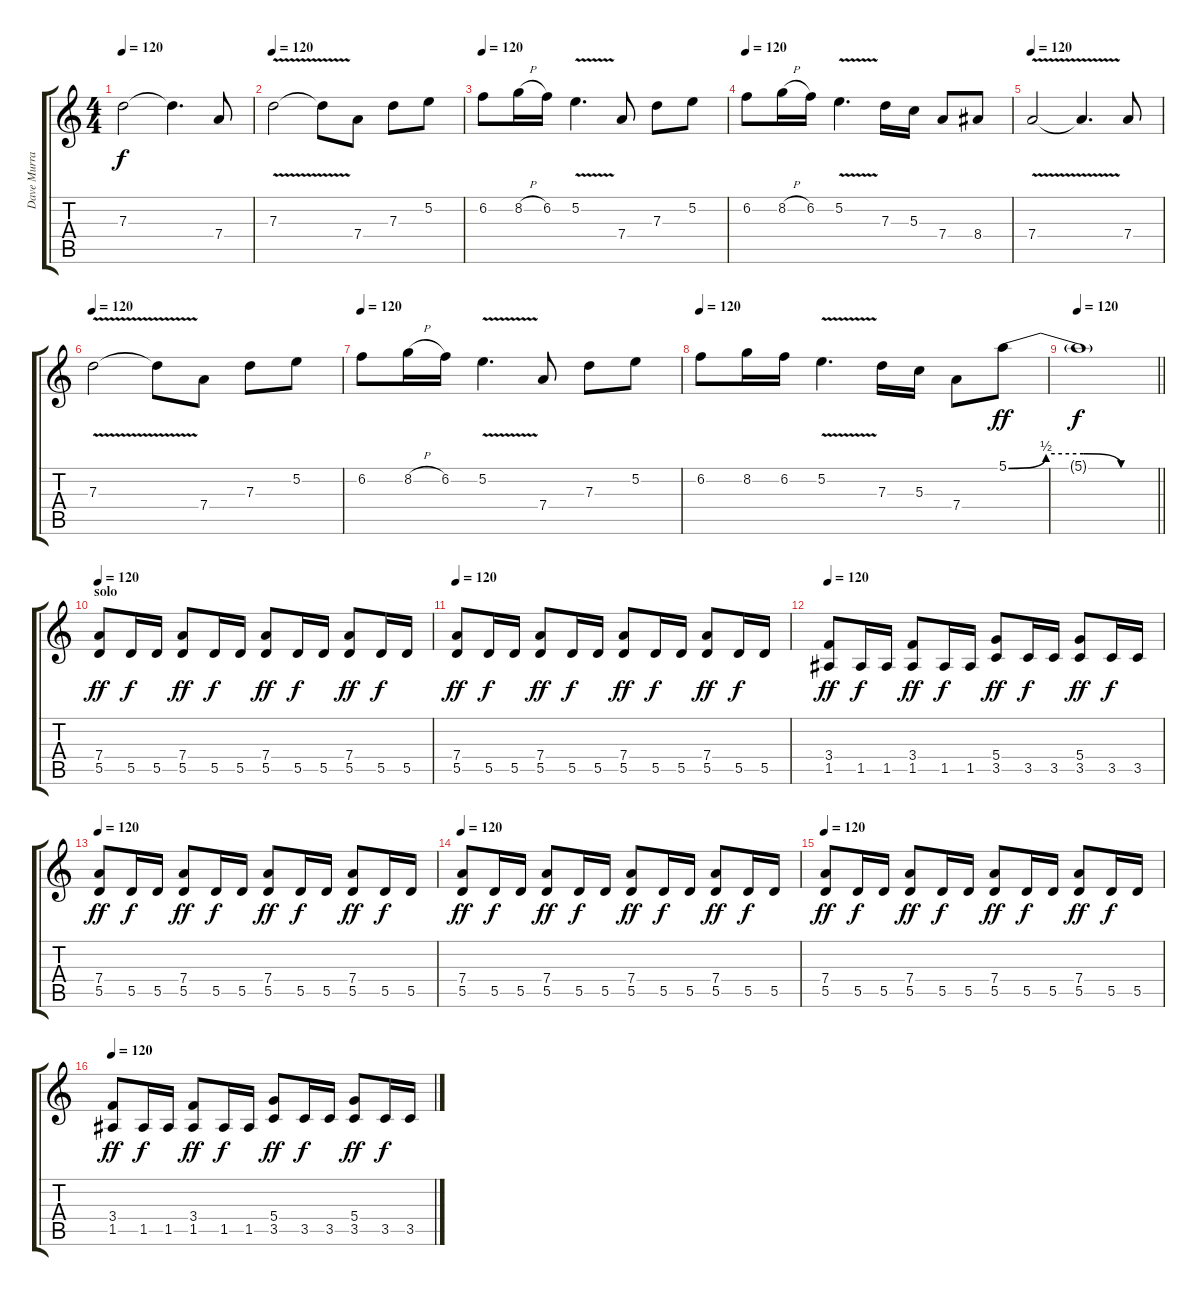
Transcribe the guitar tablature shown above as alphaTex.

\track ("Dave Murray" "Dave Murra") {instrument distortionguitar}
\staff {score tabs}
\tuning (E4 B3 G3 D3 A2 E2) {hide}
\ts (4 4)
\tempo 120
\clef g2
\ks c
7.3.2{dy f} 7.3{t}.4{d} 7.4.8 |
\tempo 120
7.3{v}.2 7.3{t}.8 7.4.8 7.3.8 5.2.8 |
\tempo 120
6.2.8 8.2{h}.16 6.2.16 5.2{v}.4{d} 7.4.8 7.3.8 5.2.8 |
\tempo 120
6.2.8 8.2{h}.16 6.2.16 5.2{v}.4{d} 7.3.16 5.3.16 7.4.8 8.4.8 |
\tempo 120
7.4{v}.2 7.4{t}.4{d} 7.4.8 |
\tempo 120
7.3{v}.2 7.3{t}.8 7.4.8 7.3.8 5.2.8 |
\tempo 120
6.2.8 8.2{h}.16 6.2.16 5.2{v}.4{d} 7.4.8 7.3.8 5.2.8 |
\tempo 120
6.2.8 8.2.16 6.2.16 5.2{v}.4{d} 7.3.16 5.3.16 7.4.8 5.1{be (custom 0 0 15 2 30 2 45 0 60 0)}.8{dy ff} |
\tempo 120
\barLineRight lightlight
5.1{t}.1{dy f} |
\section ("" "solo")
\tempo 120
(7.4 5.5).8{dy ff} 5.5.16{dy f} 5.5.16 (7.4 5.5).8{dy ff} 5.5.16{dy f} 5.5.16 (7.4 5.5).8{dy ff} 5.5.16{dy f} 5.5.16 (7.4 5.5).8{dy ff} 5.5.16{dy f} 5.5.16 |
\tempo 120
(7.4 5.5).8{dy ff} 5.5.16{dy f} 5.5.16 (7.4 5.5).8{dy ff} 5.5.16{dy f} 5.5.16 (7.4 5.5).8{dy ff} 5.5.16{dy f} 5.5.16 (7.4 5.5).8{dy ff} 5.5.16{dy f} 5.5.16 |
\tempo 120
(3.4 1.5).8{dy ff} 1.5.16{dy f} 1.5.16 (3.4 1.5).8{dy ff} 1.5.16{dy f} 1.5.16 (5.4 3.5).8{dy ff} 3.5.16{dy f} 3.5.16 (5.4 3.5).8{dy ff} 3.5.16{dy f} 3.5.16 |
\tempo 120
(7.4 5.5).8{dy ff} 5.5.16{dy f} 5.5.16 (7.4 5.5).8{dy ff} 5.5.16{dy f} 5.5.16 (7.4 5.5).8{dy ff} 5.5.16{dy f} 5.5.16 (7.4 5.5).8{dy ff} 5.5.16{dy f} 5.5.16 |
\tempo 120
(7.4 5.5).8{dy ff} 5.5.16{dy f} 5.5.16 (7.4 5.5).8{dy ff} 5.5.16{dy f} 5.5.16 (7.4 5.5).8{dy ff} 5.5.16{dy f} 5.5.16 (7.4 5.5).8{dy ff} 5.5.16{dy f} 5.5.16 |
\tempo 120
(7.4 5.5).8{dy ff} 5.5.16{dy f} 5.5.16 (7.4 5.5).8{dy ff} 5.5.16{dy f} 5.5.16 (7.4 5.5).8{dy ff} 5.5.16{dy f} 5.5.16 (7.4 5.5).8{dy ff} 5.5.16{dy f} 5.5.16 |
\tempo 120
(3.4 1.5).8{dy ff} 1.5.16{dy f} 1.5.16 (3.4 1.5).8{dy ff} 1.5.16{dy f} 1.5.16 (5.4 3.5).8{dy ff} 3.5.16{dy f} 3.5.16 (5.4 3.5).8{dy ff} 3.5.16{dy f} 3.5.16
